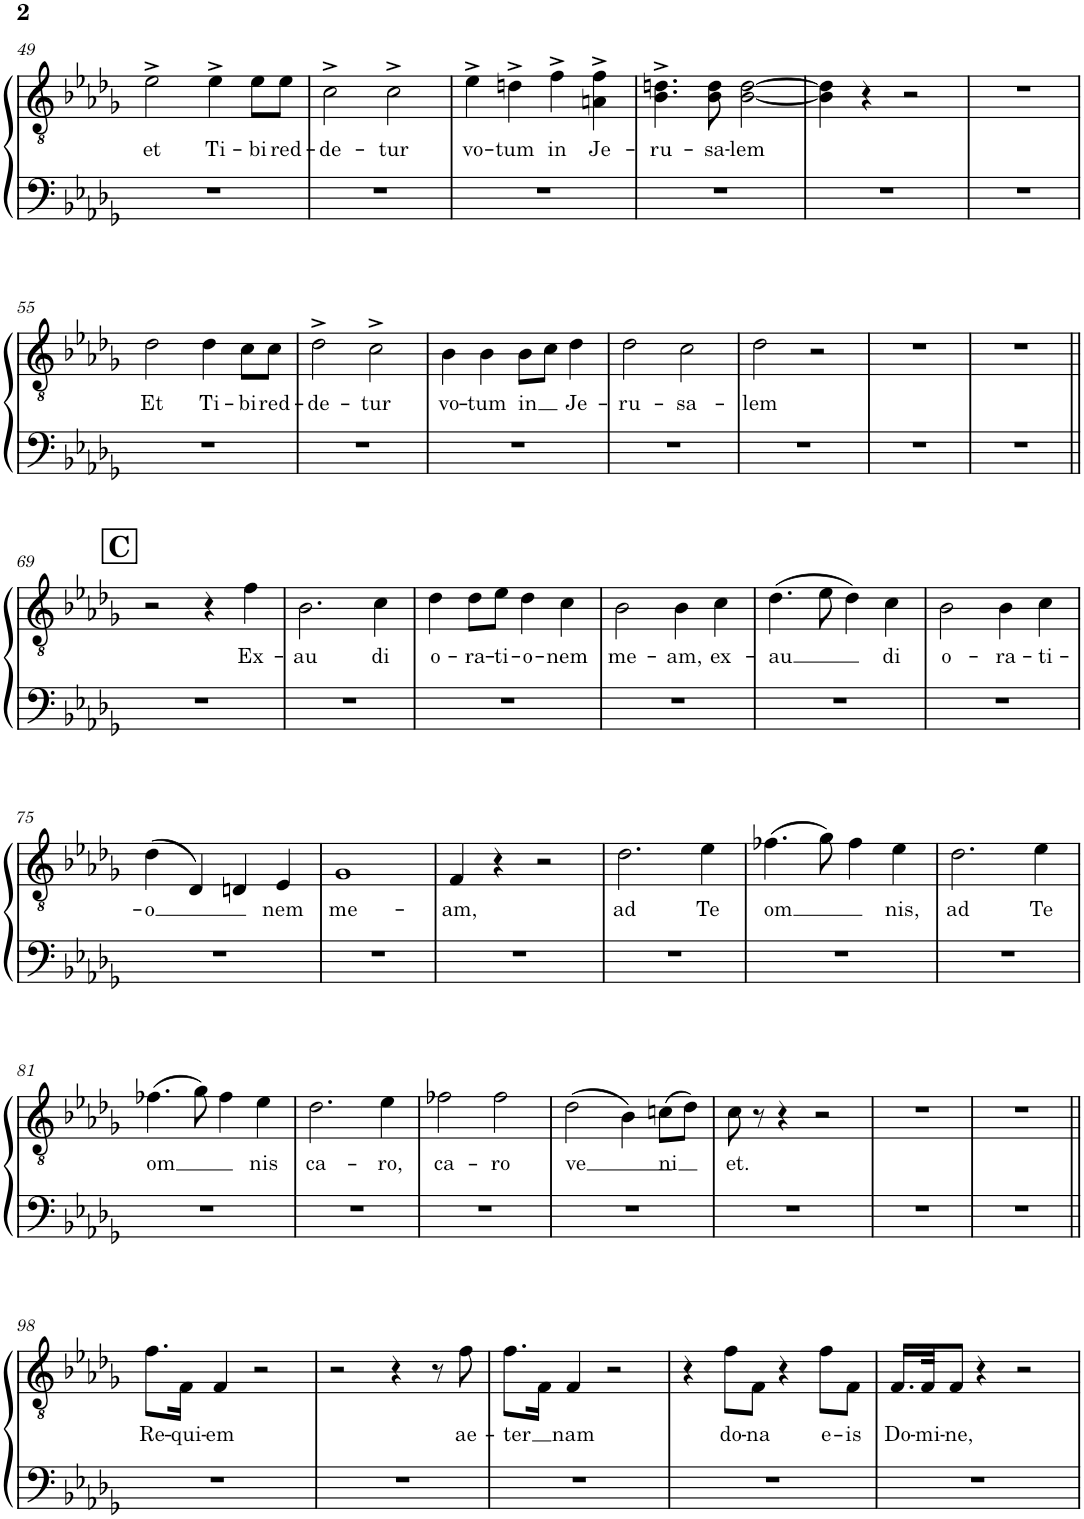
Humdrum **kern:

**kern	**kern	**text
*part1	*part1	*part1
*staff2	*staff1	*staff1
*I"Piano	*	*
*I'Pno.	*	*
!!LO:PB:g=z
*clefF4	*clefGv2	*
*k[b-e-a-d-g-]	*k[b-e-a-d-g-]	*
*M4/4	*M4/4	*
*met(c)	*met(c)	*
=49	=49	=49
!	!	!LO:LY:b
1r	2e-^\	et
!	!	!LO:LY:b
.	4e-^\	Ti-
!	!	!LO:LY:b
.	8e-\L	-bi
!	!	!LO:LY:b
.	8e-\J	red-
=50	=50	=50
!	!	!LO:LY:b
1r	2c^\	-de-
!	!	!LO:LY:b
.	2c^\	-tur
=51	=51	=51
!	!	!LO:LY:b
1r	4e-^\	vo-
!	!	!LO:LY:b
.	4dn^\	-tum
!	!	!LO:LY:b
.	4f^\	in
!	!	!LO:LY:b
.	4An\^ 4f\^	Je-
=52	=52	=52
!	!	!LO:LY:b
1r	4.B-\^ 4.dn\^	-ru-
!	!	!LO:LY:b
.	8B-\ 8d\	-sa-
!	!	!LO:LY:b
.	[2B-\ [2d\	-lem
=53	=53	=53
1r	4B-\] 4d\]	.
.	4r	.
.	2r	.
=54	=54	=54
1r	1r	.
!!LO:LB:g=z
=55	=55	=55
!	!	!LO:LY:b
1r	2d-\	Et
!	!	!LO:LY:b
.	4d-\	Ti-
!	!	!LO:LY:b
.	8c\L	-bi
!	!	!LO:LY:b
.	8c\J	red-
=56	=56	=56
!	!	!LO:LY:b
1r	2d-^\	-de-
!	!	!LO:LY:b
.	2c^\	-tur
=57	=57	=57
!	!	!LO:LY:b
1r	4B-\	vo-
!	!	!LO:LY:b
.	4B-\	-tum
!	!	!LO:LY:b
.	8B-\L	in
.	8c\J	.
!	!	!LO:LY:b
.	4d-\	Je-
=58	=58	=58
!	!	!LO:LY:b
1r	2d-\	-ru-
!	!	!LO:LY:b
.	2c\	-sa-
=59	=59	=59
!	!	!LO:LY:b
1r	2d-\	-lem
.	2r	.
=60	=60	=60
1r	1r	.
=61	=61	=61
1r	1r	.
!!LO:LB:g=z
!!LO:REH:place=s1:a:B:cj:fs=14:t=C
=69||	=69||	=69||
1r	2r	.
.	4r	.
!	!	!LO:LY:b
.	4f\	Ex-
=70	=70	=70
!	!	!LO:LY:b
1r	2.B-\	-au
!	!	!LO:LY:b
.	4c\	di
=71	=71	=71
!	!	!LO:LY:b
1r	4d-\	o-
!	!	!LO:LY:b
.	8d-\L	-ra-
!	!	!LO:LY:b
.	8e-\J	-ti-
!	!	!LO:LY:b
.	4d-\	-o-
!	!	!LO:LY:b
.	4c\	-nem
=72	=72	=72
!	!	!LO:LY:b
1r	2B-\	me-
!	!	!LO:LY:b
.	4B-\	-am,
!	!	!LO:LY:b
.	4c\	ex-
=73	=73	=73
!	!	!LO:LY:b
1r	(4.d-\	-au
.	8e-\	.
.	4d-\)	.
!	!	!LO:LY:b
.	4c\	di
=74	=74	=74
!	!	!LO:LY:b
1r	2B-\	o-
!	!	!LO:LY:b
.	4B-\	-ra-
!	!	!LO:LY:b
.	4c\	-ti-
!!LO:LB:g=z
=75	=75	=75
!	!	!LO:LY:b
1r	(4d-\	-o
.	4D-/)	.
.	4Dn/	.
!	!	!LO:LY:b
.	4E-/	nem
=76	=76	=76
!	!	!LO:LY:b
1r	1G-	me-
=77	=77	=77
!	!	!LO:LY:b
1r	4F/	-am,
.	4r	.
.	2r	.
=78	=78	=78
!	!	!LO:LY:b
1r	2.d-\	ad
!	!	!LO:LY:b
.	4e-\	Te
=79	=79	=79
!	!	!LO:LY:b
1r	(4.f-X\	om
.	8g-\)	.
.	4f-\	.
!	!	!LO:LY:b
.	4e-\	nis,
=80	=80	=80
!	!	!LO:LY:b
1r	2.d-\	ad
!	!	!LO:LY:b
.	4e-\	Te
!!LO:LB:g=z
=81	=81	=81
!	!	!LO:LY:b
1r	(4.f-X\	om
.	8g-\)	.
.	4f-\	.
!	!	!LO:LY:b
.	4e-\	nis
=82	=82	=82
!	!	!LO:LY:b
1r	2.d-\	ca-
!	!	!LO:LY:b
.	4e-\	-ro,
=83	=83	=83
!	!	!LO:LY:b
1r	2f-X\	ca-
!	!	!LO:LY:b
.	2f-\	-ro
=84	=84	=84
!	!	!LO:LY:b
1r	(2d-\	ve
.	4B-\)	.
!	!	!LO:LY:b
.	(8cn\L	ni
.	8d-\J)	.
=85	=85	=85
!	!	!LO:LY:b
1r	8c\	et.
.	8r	.
.	4r	.
.	2r	.
=86	=86	=86
1r	1r	.
=87	=87	=87
1r	1r	.
!!LO:LB:g=z
=98||	=98||	=98||
!	!	!LO:LY:b
1r	8.f\L	Re-
!	!	!LO:LY:b
.	16F\Jk	-qui-
!	!	!LO:LY:b
.	4F/	-em
.	2r	.
=99	=99	=99
1r	2r	.
.	4r	.
.	8r	.
!	!	!LO:LY:b
.	8f\	ae-
=100	=100	=100
!	!	!LO:LY:b
1r	8.f\L	-ter
.	16F\Jk	.
!	!	!LO:LY:b
.	4F/	nam
.	2r	.
=101	=101	=101
1r	4r	.
!	!	!LO:LY:b
.	8f\L	do-
!	!	!LO:LY:b
.	8F\J	-na
.	4r	.
!	!	!LO:LY:b
.	8f\L	e-
!	!	!LO:LY:b
.	8F\J	-is
=102	=102	=102
!	!	!LO:LY:b
1r	16.F/LL	Do-
!	!	!LO:LY:b
.	32F/JK	-mi-
!	!	!LO:LY:b
.	8F/J	-ne,
.	4r	.
.	2r	.
=	=	=
*-	*-	*-
